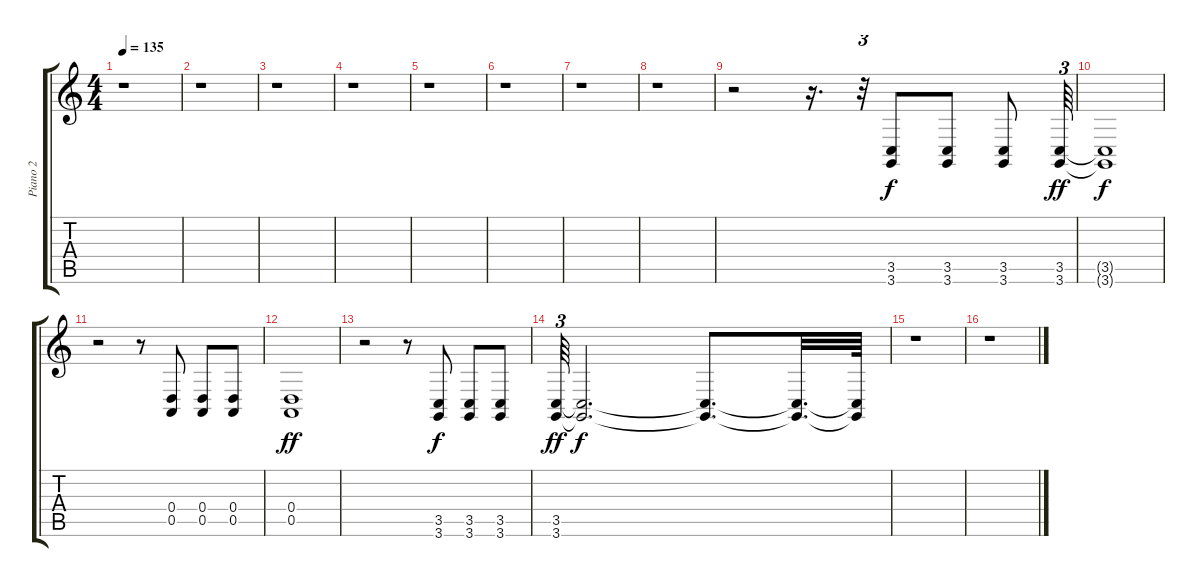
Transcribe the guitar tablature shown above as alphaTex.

\track ("Piano 2" "Piano 2") {instrument brightacousticpiano}
\staff {score tabs}
\tuning (E4 B3 G3 D3 A2 E2) {hide}
\ts (4 4)
\tempo 135
\clef g2
\ks c
r.1{dy f} |
r.1 |
r.1 |
r.1 |
r.1 |
r.1 |
r.1 |
r.1 |
r.2 r.16{d} r.32{tu (3 2)} (3.5 3.6).8 (3.5 3.6).8 (3.5 3.6).8 (3.5 3.6).64{tu (3 2) dy ff} |
(3.5{t} 3.6{t}).1{dy f} |
r.2 r.8 (0.4 0.5).8 (0.4 0.5).8 (0.4 0.5).8 |
(0.4 0.5).1{dy ff} |
r.2 r.8 (3.5 3.6).8{dy f} (3.5 3.6).8 (3.5 3.6).8 |
(3.5 3.6).64{tu (3 2) dy ff} (3.5{t} 3.6{t}).2{d dy f} (3.5{t} 3.6{t}).8{d} (3.5{t} 3.6{t}).32{d} (3.5{t} 3.6{t}).64 |
r.1 |
r.1
